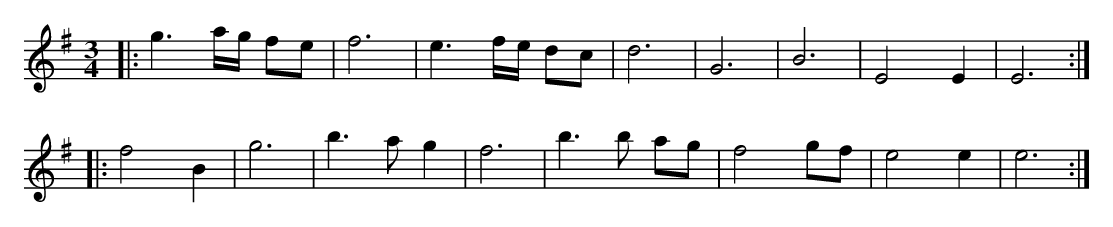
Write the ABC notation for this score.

X:1
M:3/4
K:Emin
|:g3a/g/ fe|f6|e3f/e/ dc|d6|G6|B6|E4E2|E6:|
|:f4B2|g6|b3ag2|f6|b3 b ag|f4gf|e4e2|e6:|
